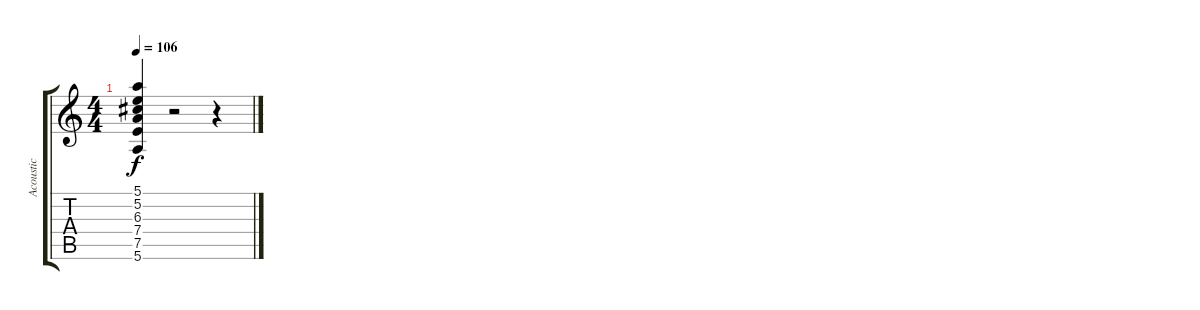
\track ("Acoustic" "Acoustic") {instrument acousticguitarsteel}
\staff {score tabs}
\tuning (E4 B3 G3 D3 A2 E2) {hide}
\ts (4 4)
\tempo 106
\clef g2
\ks c
(5.1{t} 5.2{t} 6.3{t} 7.4{t} 7.5{t} 5.6{t}).4{dy f} r.2 r.4
